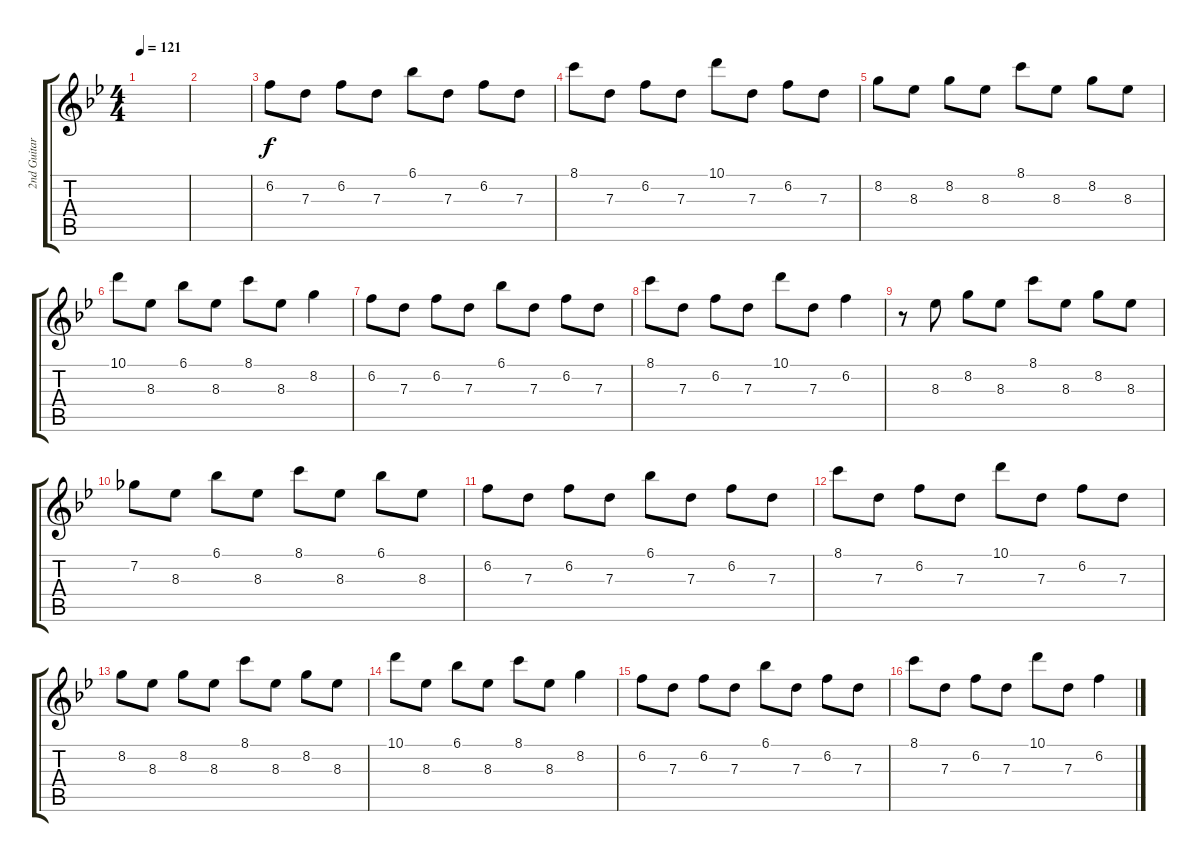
\track ("2nd Guitar" "2nd Guitar") {instrument acousticguitarsteel}
\staff {score tabs}
\tuning (E4 B3 G3 D3 A2 E2) {hide}
\ts (4 4)
\tempo 121
\clef g2
\ks bb
|
|
6.2.8 7.3.8 6.2.8 7.3.8 6.1.8 7.3.8 6.2.8 7.3.8 |
8.1.8 7.3.8 6.2.8 7.3.8 10.1.8 7.3.8 6.2.8 7.3.8 |
8.2.8 8.3.8 8.2.8 8.3.8 8.1.8 8.3.8 8.2.8 8.3.8 |
10.1.8 8.3.8 6.1.8 8.3.8 8.1.8 8.3.8 8.2.4 |
6.2.8 7.3.8 6.2.8 7.3.8 6.1.8 7.3.8 6.2.8 7.3.8 |
8.1.8 7.3.8 6.2.8 7.3.8 10.1.8 7.3.8 6.2.4 |
r.8 8.3.8 8.2.8 8.3.8 8.1.8 8.3.8 8.2.8 8.3.8 |
7.2.8 8.3.8 6.1.8 8.3.8 8.1.8 8.3.8 6.1.8 8.3.8 |
6.2.8 7.3.8 6.2.8 7.3.8 6.1.8 7.3.8 6.2.8 7.3.8 |
8.1.8 7.3.8 6.2.8 7.3.8 10.1.8 7.3.8 6.2.8 7.3.8 |
8.2.8 8.3.8 8.2.8 8.3.8 8.1.8 8.3.8 8.2.8 8.3.8 |
10.1.8 8.3.8 6.1.8 8.3.8 8.1.8 8.3.8 8.2.4 |
6.2.8 7.3.8 6.2.8 7.3.8 6.1.8 7.3.8 6.2.8 7.3.8 |
8.1.8 7.3.8 6.2.8 7.3.8 10.1.8 7.3.8 6.2.4
